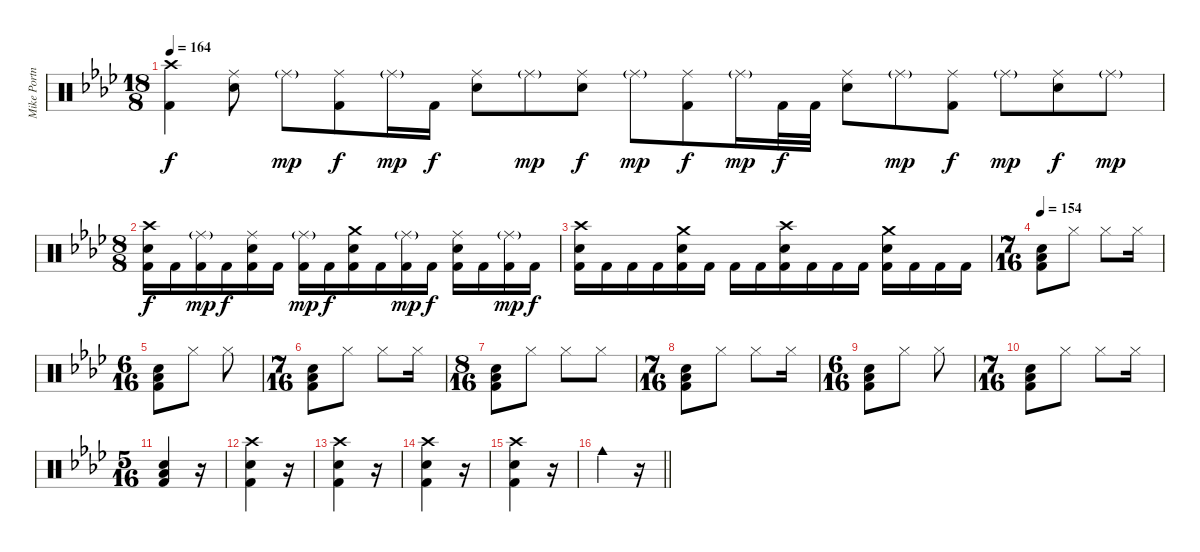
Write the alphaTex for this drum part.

\track ("Mike Portnoy - Drums" "Mike Portn") {instrument percussion}
\staff {score}
\articulation defaults
\ts (18 8)
\tempo 164
\clef neutral
\ks ab
("Crash high (hit)" "Kick (hit) 2").4{dy f} ("Snare (hit) 2" "Ride (middle)").8 "Ride (middle)"{g}.8{dy mp} ("Ride (middle)" "Kick (hit) 2").8{dy f} "Ride (middle)"{g}.16{dy mp} "Kick (hit) 2".16{dy f} ("Snare (hit) 2" "Ride (middle)").8 "Ride (middle)"{g}.8{dy mp} ("Snare (hit) 2" "Ride (middle)").8{dy f} "Ride (middle)"{g}.8{dy mp} ("Ride (middle)" "Kick (hit) 2").8{dy f} "Ride (middle)"{g}.16{dy mp} "Kick (hit) 2".32{dy f} "Kick (hit) 2".32 ("Snare (hit) 2" "Ride (middle)").8 "Ride (middle)"{g}.8{dy mp} ("Ride (middle)" "Kick (hit) 2").8{dy f} "Ride (middle)"{g}.8{dy mp} ("Snare (hit) 2" "Ride (middle)").8{dy f} "Ride (middle)"{g}.8{dy mp} |
\ts (8 8)
("Snare (hit) 2" "Crash high (hit)" "Kick (hit) 2").16{dy f} "Kick (hit) 2".16 ("Ride (middle)"{g} "Kick (hit) 2").16{dy mp} "Kick (hit) 2".16{dy f} ("Snare (hit) 2" "Ride (middle)" "Kick (hit) 2").16 "Kick (hit) 2".16 ("Ride (middle)"{g} "Kick (hit) 2").16{dy mp} "Kick (hit) 2".16{dy f} ("Snare (hit) 2" "Crash medium (hit)" "Kick (hit) 2").16 "Kick (hit) 2".16 ("Ride (middle)"{g} "Kick (hit) 2").16{dy mp} "Kick (hit) 2".16{dy f} ("Snare (hit) 2" "Ride (middle)" "Kick (hit) 2").16 "Kick (hit) 2".16 ("Ride (middle)"{g} "Kick (hit) 2").16{dy mp} "Kick (hit) 2".16{dy f} |
("Snare (hit) 2" "Crash high (hit)" "Kick (hit) 2").16 "Kick (hit) 2".16 "Kick (hit) 2".16 "Kick (hit) 2".16 ("Snare (hit) 2" "Crash medium (hit)" "Kick (hit) 2").16 "Kick (hit) 2".16 "Kick (hit) 2".16 "Kick (hit) 2".16 ("Snare (hit) 2" "Crash high (hit)" "Kick (hit) 2").16 "Kick (hit) 2".16 "Kick (hit) 2".16 "Kick (hit) 2".16 ("Snare (hit) 2" "Crash medium (hit)" "Kick (hit) 2").16 "Kick (hit) 2".16 "Kick (hit) 2".16 "Kick (hit) 2".16 |
\ts (7 16)
\tempo 154
("Snare (hit) 2" "Low Tom (hit)" "Kick (hit) 2").8 "Hi-Hat (closed)".8 "Hi-Hat (closed)".8 "Hi-Hat (closed)".16 |
\ts (6 16)
("Snare (hit) 2" "Low Tom (hit)" "Kick (hit) 2").8 "Hi-Hat (closed)".8 "Hi-Hat (closed)".8 |
\ts (7 16)
("Snare (hit) 2" "Low Tom (hit)" "Kick (hit) 2").8 "Hi-Hat (closed)".8 "Hi-Hat (closed)".8 "Hi-Hat (closed)".16 |
\ts (8 16)
("Snare (hit) 2" "Low Tom (hit)" "Kick (hit) 2").8 "Hi-Hat (closed)".8 "Hi-Hat (closed)".8 "Hi-Hat (closed)".8 |
\ts (7 16)
("Snare (hit) 2" "Low Tom (hit)" "Kick (hit) 2").8 "Hi-Hat (closed)".8 "Hi-Hat (closed)".8 "Hi-Hat (closed)".16 |
\ts (6 16)
("Snare (hit) 2" "Low Tom (hit)" "Kick (hit) 2").8 "Hi-Hat (closed)".8 "Hi-Hat (closed)".8 |
\ts (7 16)
("Snare (hit) 2" "Low Tom (hit)" "Kick (hit) 2").8 "Hi-Hat (closed)".8 "Hi-Hat (closed)".8 "Hi-Hat (closed)".16 |
\ts (5 16)
("Snare (hit) 2" "Low Tom (hit)" "Kick (hit) 2").4 r.16 |
("Snare (hit) 2" "Crash high (hit)" "Kick (hit) 2").4 r.16 |
("Snare (hit) 2" "Crash high (hit)" "Kick (hit) 2").4 r.16 |
("Snare (hit) 2" "Crash high (hit)" "Kick (hit) 2").4 r.16 |
("Snare (hit) 2" "Crash high (hit)" "Kick (hit) 2").4 r.16 |
\barLineRight lightlight "Cowbell medium (hit)".4
r.16
